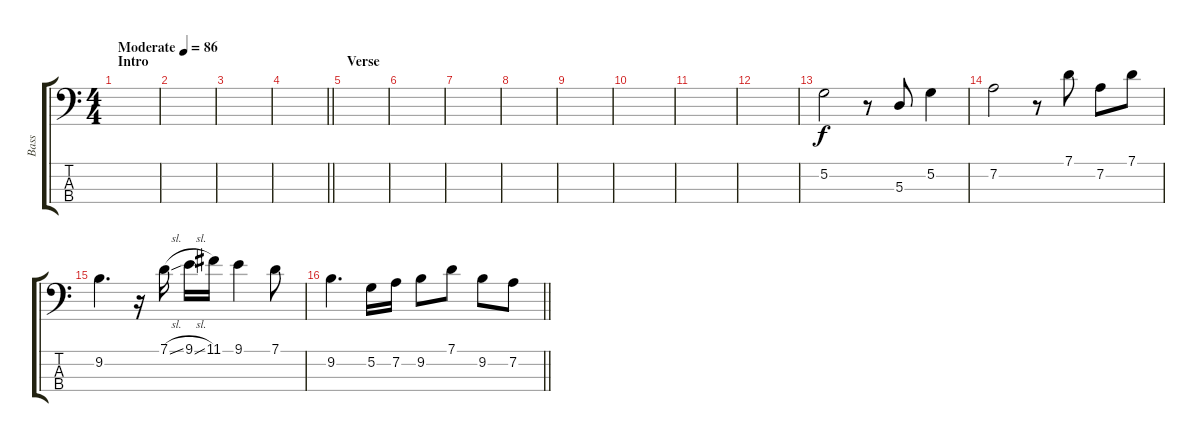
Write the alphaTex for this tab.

\track ("Bass" "Bass") {instrument electricbassfinger}
\staff {score tabs}
\tuning (G2 D2 A1 E1) {hide}
\ts (4 4)
\section ("" "Intro")
\tempo (86 "Moderate")
\clef f4
\ks c
|
|
|
\barLineRight lightlight
|
\section ("" "Verse")
|
|
|
|
|
|
|
|
5.2.2 r.8{beam Up} 5.3.8 5.2.4 |
7.2.2 r.8 7.1.8 7.2.8 7.1.8 |
9.2.4{d} r.16 7.1{sl}.16 9.1{sl}.16 11.1.16 9.1.4 7.1.8 |
\barLineRight lightlight
9.2.4{d} 5.2.16 7.2.16 9.2.8 7.1.8 9.2.8 7.2.8
